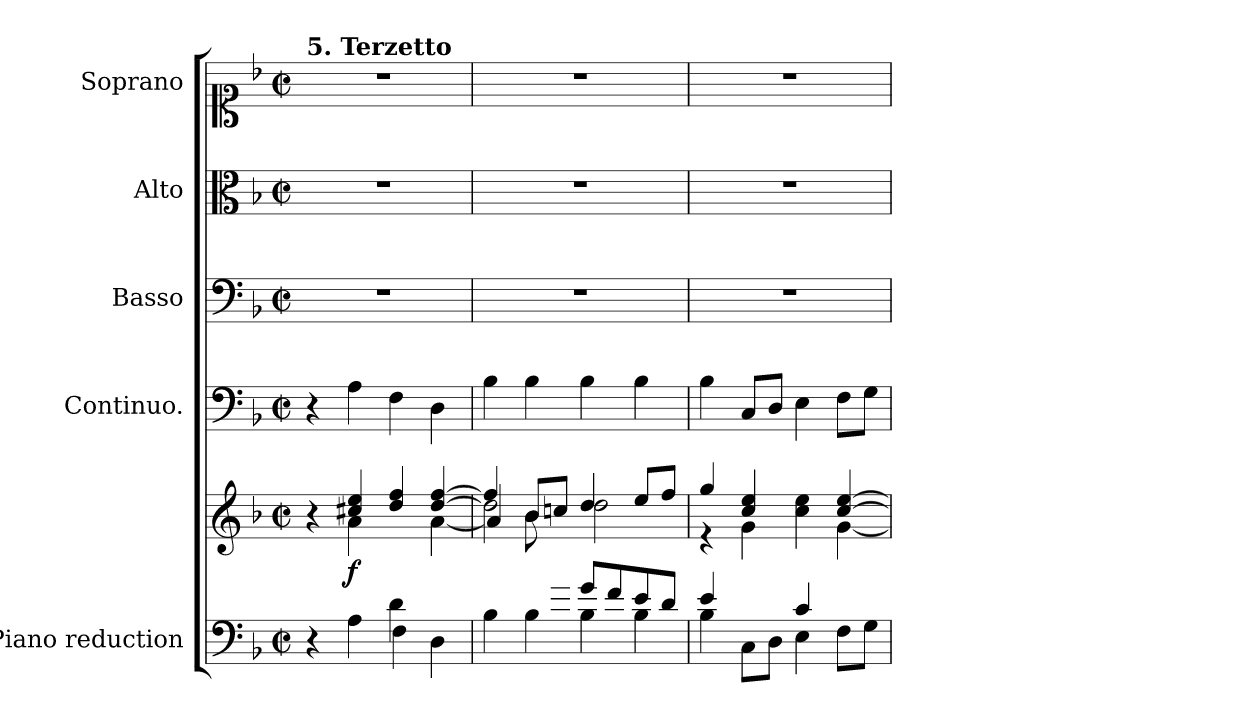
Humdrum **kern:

**kern	**kern	**dynam	**kern	**kern	**kern	**kern
*part5	*part5	*part5	*part4	*part3	*part2	*part1
*staff6	*staff5	*staff5/6	*staff4	*staff3	*staff2	*staff1
*I"Piano reduction	*	*	*I"Continuo.	*I"Basso	*I"Alto	*I"Soprano
*I'Pno	*	*	*	*	*	*
*stria5	*stria5	*	*	*	*	*
*clefF4	*clefG2	*	*clefF4	*clefF4	*clefC3	*clefC1
*k[b-]	*k[b-]	*	*k[b-]	*k[b-]	*k[b-]	*k[b-]
*F:	*F:	*	*F:	*F:	*F:	*F:
*M2/2	*M2/2	*	*M2/2	*M2/2	*M2/2	*M2/2
*met(c|)	*met(c|)	*	*met(c|)	*met(c|)	*met(c|)	*met(c|)
=1	=1	=1	=1	=1	=1	=1
*^	*^	*	*	*	*	*
!	!	!	!	!	!	!	!	!LO:TX:a:B:t=5. Terzetto
2ryy	4r	4r	4ryy	.	4r	1r	1r	1r
!	!	!	!	!LO:DY:b	!	!	!	!
.	4A\	4cc#X/ 4ee/	4a\	f	4A\	.	.	.
4d\	4F\	4dd/ 4ff/	4ryy	.	4F\	.	.	.
4ryy	4D\	[4dd/ [4ff/	[4a\	.	4D\	.	.	.
=2	=2	=2	=2	=2	=2	=2	=2	=2
*	*	*	*^	*	*	*	*	*
4.ryy	4B-\	4ff/]	2dd\]	4a/]	.	4B-\	1r	1r	1r
.	4B-\	8b-/L	.	8b-\L	.	4B-\	.	.	.
8a/J	.	8ccn/J	.	2ryy	.	.	.	.	.
8g/L	4B-\	4dd/	2dd\	.	.	4B-\	.	.	.
8f/	.	.	.	.	.	.	.	.	.
8e/	4B-\	8ee/L	.	.	.	4B-\	.	.	.
8d/J	.	8ff/J	.	8ryy	.	.	.	.	.
*	*	*	*v	*v	*	*	*	*	*
=3	=3	=3	=3	=3	=3	=3	=3	=3
4e/	4B-\	4gg/	4r	.	4B-\	1r	1r	1r
4ryy	8C\L	4cc/ 4ee/	4g\	.	8C/L	.	.	.
.	8D\J	.	.	.	8D/J	.	.	.
4c/	4E\	4cc\ 4ee\	4ryy	.	4E\	.	.	.
4ryy	8F\L	[4cc/ [4ee/	[4g\	.	8F\L	.	.	.
.	8G\J	.	.	.	8G\J	.	.	.
*v	*v	*	*	*	*	*	*	*
*	*v	*v	*	*	*	*	*
=	=	=	=	=	=	=
*-	*-	*-	*-	*-	*-	*-
